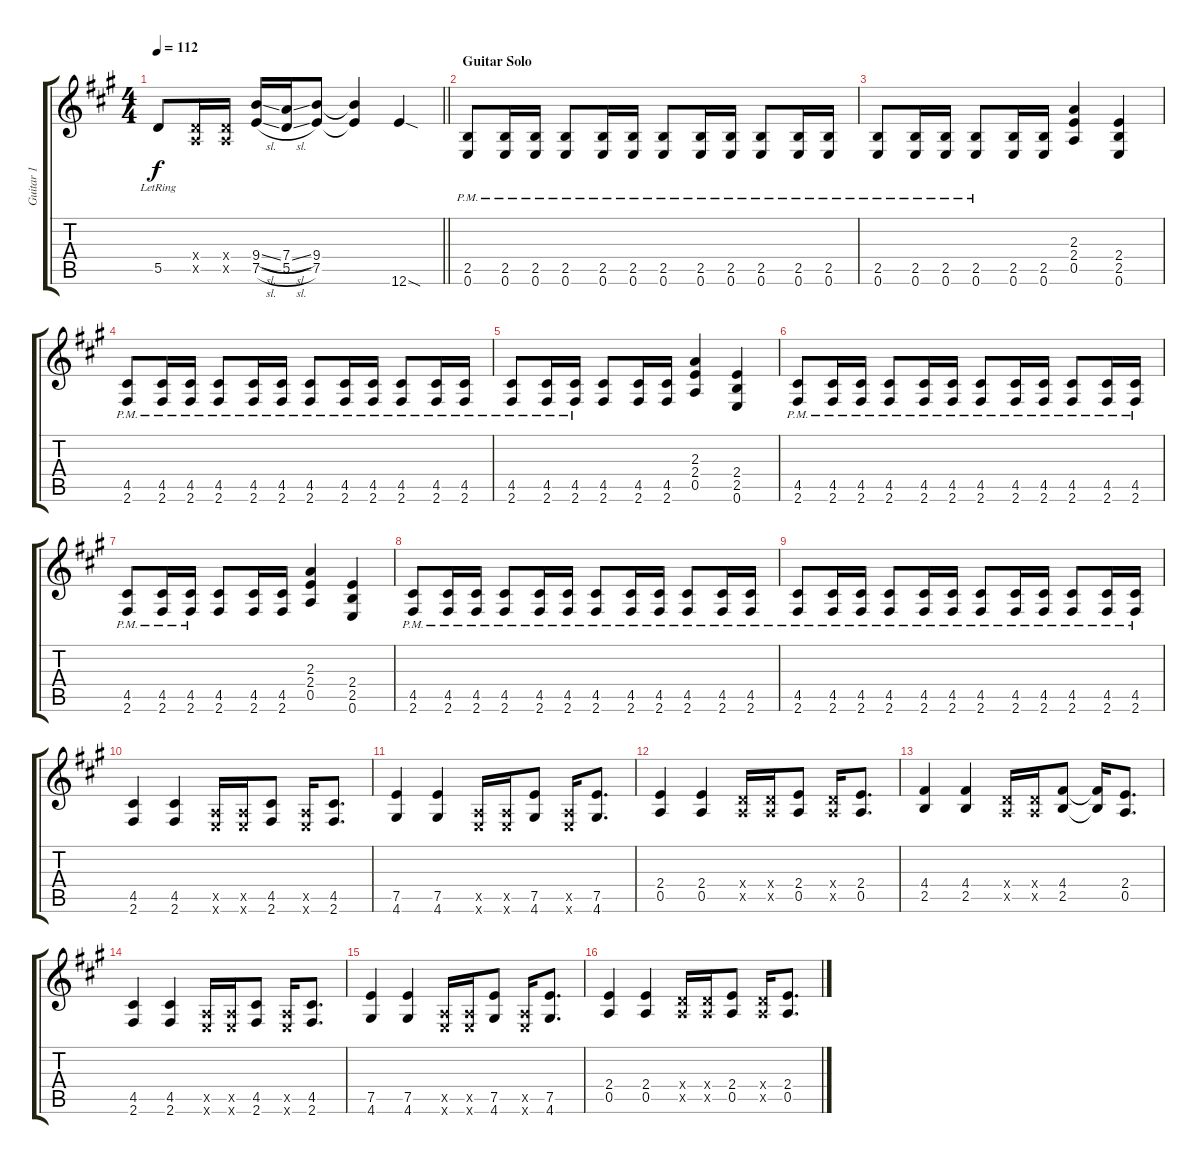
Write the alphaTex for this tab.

\track ("Guitar 1" "Guitar 1") {instrument distortionguitar}
\staff {score tabs}
\tuning (E4 B3 G3 D3 A2 E2) {hide}
\ts (4 4)
\tempo 112
\clef g2
\barLineRight lightlight
\ks a
5.5{lr}.8{dy f} (0.4{x} 0.5{x}).16 (0.4{x} 0.5{x}).16 (9.4{sl} 7.5{sl}).16 (7.4{sl} 5.5{sl}).16 (9.4 7.5).8 (9.4{t} 7.5{t}).4 12.6{sod}.4 |
\section ("" "Guitar Solo")
(2.5{pm} 0.6{pm}).8 (2.5{pm} 0.6{pm}).16 (2.5{pm} 0.6{pm}).16 (2.5{pm} 0.6{pm}).8 (2.5{pm} 0.6{pm}).16 (2.5{pm} 0.6{pm}).16 (2.5{pm} 0.6{pm}).8 (2.5{pm} 0.6{pm}).16 (2.5{pm} 0.6{pm}).16 (2.5{pm} 0.6{pm}).8 (2.5{pm} 0.6{pm}).16 (2.5{pm} 0.6{pm}).16 |
(2.5{pm} 0.6{pm}).8 (2.5{pm} 0.6{pm}).16 (2.5{pm} 0.6{pm}).16 (2.5{pm} 0.6{pm}).8 (2.5 0.6).16 (2.5 0.6).16 (2.3 2.4 0.5).4 (2.4 2.5 0.6).4 |
(4.5{pm} 2.6{pm}).8 (4.5{pm} 2.6{pm}).16 (4.5{pm} 2.6{pm}).16 (4.5{pm} 2.6{pm}).8 (4.5{pm} 2.6{pm}).16 (4.5{pm} 2.6{pm}).16 (4.5{pm} 2.6{pm}).8 (4.5{pm} 2.6{pm}).16 (4.5{pm} 2.6{pm}).16 (4.5{pm} 2.6{pm}).8 (4.5{pm} 2.6{pm}).16 (4.5{pm} 2.6{pm}).16 |
(4.5{pm} 2.6{pm}).8 (4.5{pm} 2.6{pm}).16 (4.5{pm} 2.6{pm}).16 (4.5 2.6).8 (4.5 2.6).16 (4.5 2.6).16 (2.3 2.4 0.5).4 (2.4 2.5 0.6).4 |
(4.5{pm} 2.6{pm}).8 (4.5{pm} 2.6{pm}).16 (4.5{pm} 2.6{pm}).16 (4.5{pm} 2.6{pm}).8 (4.5{pm} 2.6{pm}).16 (4.5{pm} 2.6{pm}).16 (4.5{pm} 2.6{pm}).8 (4.5{pm} 2.6{pm}).16 (4.5{pm} 2.6{pm}).16 (4.5{pm} 2.6{pm}).8 (4.5{pm} 2.6{pm}).16 (4.5{pm} 2.6{pm}).16 |
(4.5{pm} 2.6{pm}).8 (4.5{pm} 2.6{pm}).16 (4.5{pm} 2.6{pm}).16 (4.5 2.6).8 (4.5 2.6).16 (4.5 2.6).16 (2.3 2.4 0.5).4 (2.4 2.5 0.6).4 |
(4.5{pm} 2.6{pm}).8 (4.5{pm} 2.6{pm}).16 (4.5{pm} 2.6{pm}).16 (4.5{pm} 2.6{pm}).8 (4.5{pm} 2.6{pm}).16 (4.5{pm} 2.6{pm}).16 (4.5{pm} 2.6{pm}).8 (4.5{pm} 2.6{pm}).16 (4.5{pm} 2.6{pm}).16 (4.5{pm} 2.6{pm}).8 (4.5{pm} 2.6{pm}).16 (4.5{pm} 2.6{pm}).16 |
(4.5{pm} 2.6{pm}).8 (4.5{pm} 2.6{pm}).16 (4.5{pm} 2.6{pm}).16 (4.5{pm} 2.6{pm}).8 (4.5{pm} 2.6{pm}).16 (4.5{pm} 2.6{pm}).16 (4.5{pm} 2.6{pm}).8 (4.5{pm} 2.6{pm}).16 (4.5{pm} 2.6{pm}).16 (4.5{pm} 2.6{pm}).8 (4.5{pm} 2.6{pm}).16 (4.5{pm} 2.6{pm}).16 |
(4.5 2.6).4 (4.5 2.6).4 (0.5{x} 0.6{x}).16 (0.5{x} 0.6{x}).16 (4.5 2.6).8 (0.5{x} 0.6{x}).16 (4.5 2.6).8{d} |
(7.5 4.6).4 (7.5 4.6).4 (0.5{x} 0.6{x}).16 (0.5{x} 0.6{x}).16 (7.5 4.6).8 (0.5{x} 0.6{x}).16 (7.5 4.6).8{d} |
(2.4 0.5).4 (2.4 0.5).4 (0.4{x} 0.5{x}).16 (0.4{x} 0.5{x}).16 (2.4 0.5).8 (0.4{x} 0.5{x}).16 (2.4 0.5).8{d} |
(4.4 2.5).4 (4.4 2.5).4 (0.4{x} 0.5{x}).16 (0.4{x} 0.5{x}).16 (4.4 2.5).8 (4.4{t} 2.5{t}).16 (2.4 0.5).8{d} |
(4.5 2.6).4 (4.5 2.6).4 (0.5{x} 0.6{x}).16 (0.5{x} 0.6{x}).16 (4.5 2.6).8 (0.5{x} 0.6{x}).16 (4.5 2.6).8{d} |
(7.5 4.6).4 (7.5 4.6).4 (0.5{x} 0.6{x}).16 (0.5{x} 0.6{x}).16 (7.5 4.6).8 (0.5{x} 0.6{x}).16 (7.5 4.6).8{d} |
(2.4 0.5).4 (2.4 0.5).4 (0.4{x} 0.5{x}).16 (0.4{x} 0.5{x}).16 (2.4 0.5).8 (0.4{x} 0.5{x}).16 (2.4 0.5).8{d}
